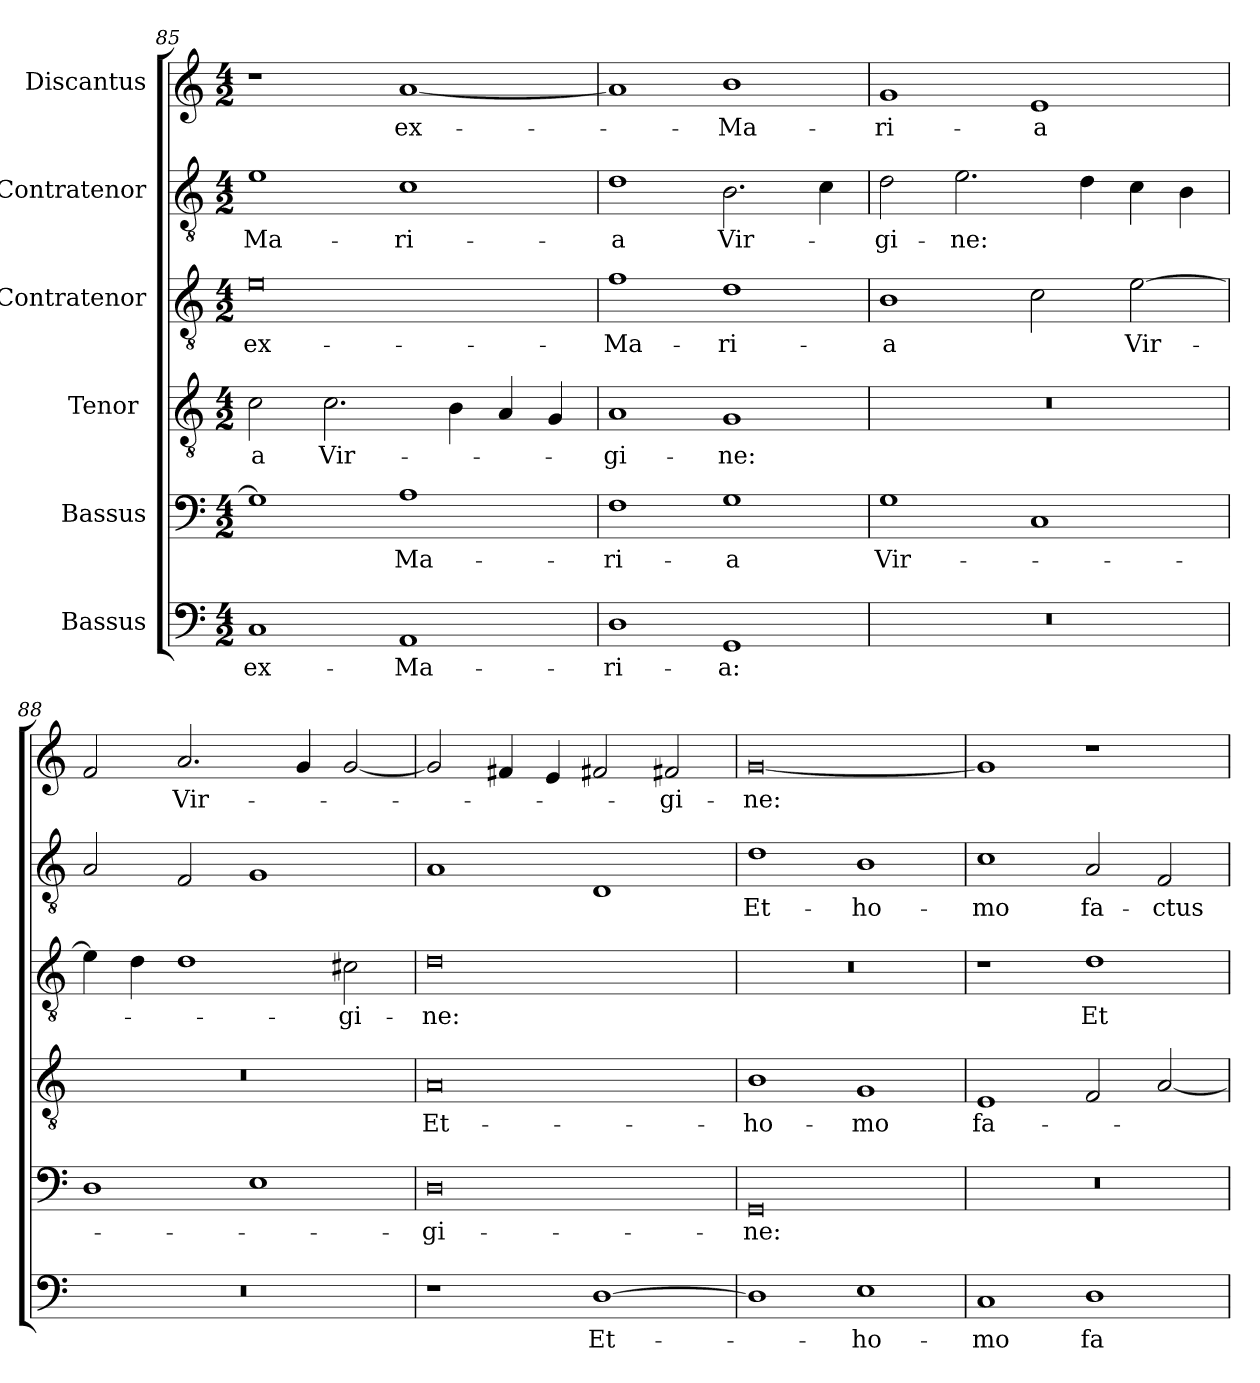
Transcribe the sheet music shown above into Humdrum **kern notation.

**kern	**text	**kern	**text	**kern	**text	**kern	**text	**kern	**text	**kern	**text
*part6	*part6	*part5	*part5	*part4	*part4	*part3	*part3	*part2	*part2	*part1	*part1
*staff6	*staff6	*staff5	*staff5	*staff4	*staff4	*staff3	*staff3	*staff2	*staff2	*staff1	*staff1
*I"Bassus	*	*I"Bassus	*	*I"Tenor 	*	*I"Contratenor	*	*I"Contratenor	*	*I"Discantus	*
*clefF4	*	*clefF4	*	*clefGv2	*	*clefGv2	*	*clefGv2	*	*clefG2	*
*k[]	*	*k[]	*	*k[]	*	*k[]	*	*k[]	*	*k[]	*
*M4/2	*	*M4/2	*	*M4/2	*	*M4/2	*	*M4/2	*	*M4/2	*
=85	=85	=85	=85	=85	=85	=85	=85	=85	=85	=85	=85
1C/	ex-	1G\]	.	2c\	-a	0e\	ex-	1e\	Ma-	1r	.
.	.	.	.	2.c\	Vir-	.	.	.	.	.	.
1AA/	Ma-	1A\	Ma-	.	.	.	.	1c\	-ri-	[1a/	ex-
.	.	.	.	4B\	.	.	.	.	.	.	.
.	.	.	.	4A/	.	.	.	.	.	.	.
.	.	.	.	4G/	.	.	.	.	.	.	.
=86	=86	=86	=86	=86	=86	=86	=86	=86	=86	=86	=86
1D\	-ri-	1F\	-ri-	1A/	-gi-	1f\	Ma-	1d\	-a	1a/]	.
1GG/	-a:	1G\	-a	1G/	-ne:	1d\	-ri-	2.B\	Vir-	1b\	Ma-
.	.	.	.	.	.	.	.	4c\	.	.	.
=87	=87	=87	=87	=87	=87	=87	=87	=87	=87	=87	=87
0r	.	1G\	Vir-	0r	.	1B\	-a	2d\	-gi-	1g/	-ri-
.	.	.	.	.	.	.	.	2.e\	-ne:	.	.
.	.	1C/	.	.	.	2c\	.	.	.	1e/	-a
.	.	.	.	.	.	.	.	4d\	.	.	.
.	.	.	.	.	.	[2e\	Vir-	4c\	.	.	.
.	.	.	.	.	.	.	.	4B\	.	.	.
=88	=88	=88	=88	=88	=88	=88	=88	=88	=88	=88	=88
0r	.	1D\	.	0r	.	4e\]	.	2A/	.	2f/	.
.	.	.	.	.	.	4d\	.	.	.	.	.
.	.	.	.	.	.	1d\	.	2F/	.	2.a/	Vir-
.	.	1E\	.	.	.	.	.	1G/	.	.	.
.	.	.	.	.	.	.	.	.	.	4g/	.
.	.	.	.	.	.	2c#X\	-gi-	.	.	[2g/	.
=89	=89	=89	=89	=89	=89	=89	=89	=89	=89	=89	=89
1r	.	0D\	-gi-	0A/	Et-	0d\	-ne:	1A/	.	2g/]	.
.	.	.	.	.	.	.	.	.	.	4f#X/	.
.	.	.	.	.	.	.	.	.	.	4e/	.
[1D\	Et-	.	.	.	.	.	.	1D/	.	2f#X/	.
.	.	.	.	.	.	.	.	.	.	2f#X/	-gi-
=90	=90	=90	=90	=90	=90	=90	=90	=90	=90	=90	=90
1D\]	.	0GG/	-ne:	1B\	ho-	0r	.	1d\	Et-	[0g/	-ne:
1E\	ho-	.	.	1G/	-mo	.	.	1B\	ho-	.	.
=91	=91	=91	=91	=91	=91	=91	=91	=91	=91	=91	=91
1C/	-mo	0r	.	1E/	fa-	1r	.	1c\	-mo	1g/]	.
1D\	fa-	.	.	2F/	.	1d\	Et-	2A/	fa-	1r	.
.	.	.	.	[2A/	.	.	.	2F/	-ctus	.	.
=	=	=	=	=	=	=	=	=	=	=	=
*-	*-	*-	*-	*-	*-	*-	*-	*-	*-	*-	*-
